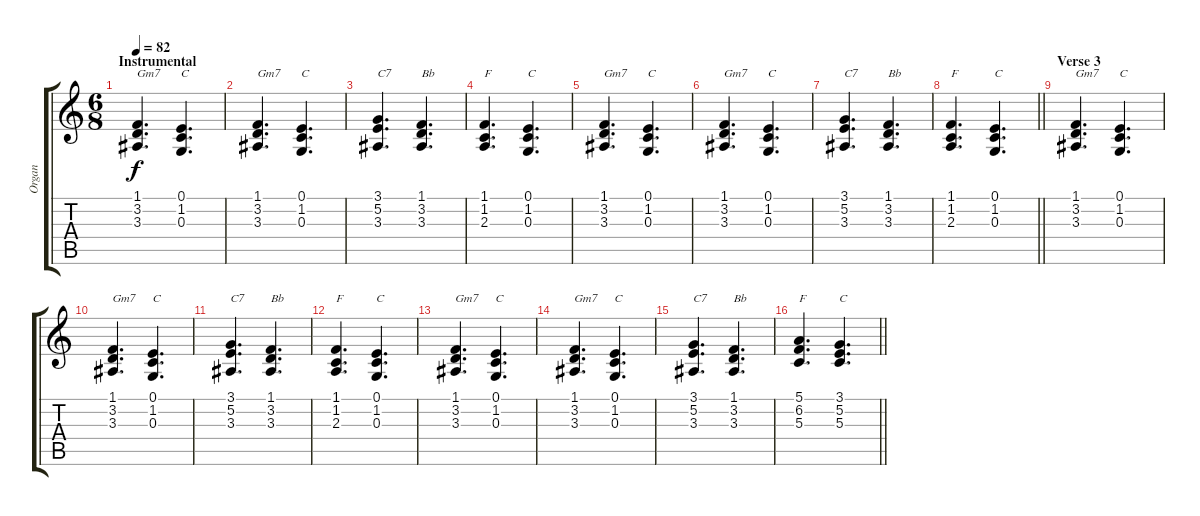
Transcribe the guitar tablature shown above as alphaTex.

\track ("Organ" "Organ") {instrument percussiveorgan}
\staff {score tabs}
\tuning (E4 B3 G3 D3 A2 E2) {hide}
\ts (6 8)
\section ("" "Instrumental")
\tempo 82
\clef g2
\ks c
(1.1 3.2 3.3).4{d txt "Gm7" dy f} (0.1 1.2 0.3).4{d txt "C"} |
(1.1 3.2 3.3).4{d txt "Gm7"} (0.1 1.2 0.3).4{d txt "C"} |
(3.1 5.2 3.3).4{d txt "C7"} (1.1 3.2 3.3).4{d txt "Bb"} |
(1.1 1.2 2.3).4{d txt "F"} (0.1 1.2 0.3).4{d txt "C"} |
(1.1 3.2 3.3).4{d txt "Gm7"} (0.1 1.2 0.3).4{d txt "C"} |
(1.1 3.2 3.3).4{d txt "Gm7"} (0.1 1.2 0.3).4{d txt "C"} |
(3.1 5.2 3.3).4{d txt "C7"} (1.1 3.2 3.3).4{d txt "Bb"} |
\barLineRight lightlight
(1.1 1.2 2.3).4{d txt "F"} (0.1 1.2 0.3).4{d txt "C"} |
\section ("" "Verse 3")
(1.1 3.2 3.3).4{d txt "Gm7"} (0.1 1.2 0.3).4{d txt "C"} |
(1.1 3.2 3.3).4{d txt "Gm7"} (0.1 1.2 0.3).4{d txt "C"} |
(3.1 5.2 3.3).4{d txt "C7"} (1.1 3.2 3.3).4{d txt "Bb"} |
(1.1 1.2 2.3).4{d txt "F"} (0.1 1.2 0.3).4{d txt "C"} |
(1.1 3.2 3.3).4{d txt "Gm7"} (0.1 1.2 0.3).4{d txt "C"} |
(1.1 3.2 3.3).4{d txt "Gm7"} (0.1 1.2 0.3).4{d txt "C"} |
(3.1 5.2 3.3).4{d txt "C7"} (1.1 3.2 3.3).4{d txt "Bb"} |
\barLineRight lightlight
(5.1 6.2 5.3).4{d txt "F"} (3.1 5.2 5.3).4{d txt "C"}
